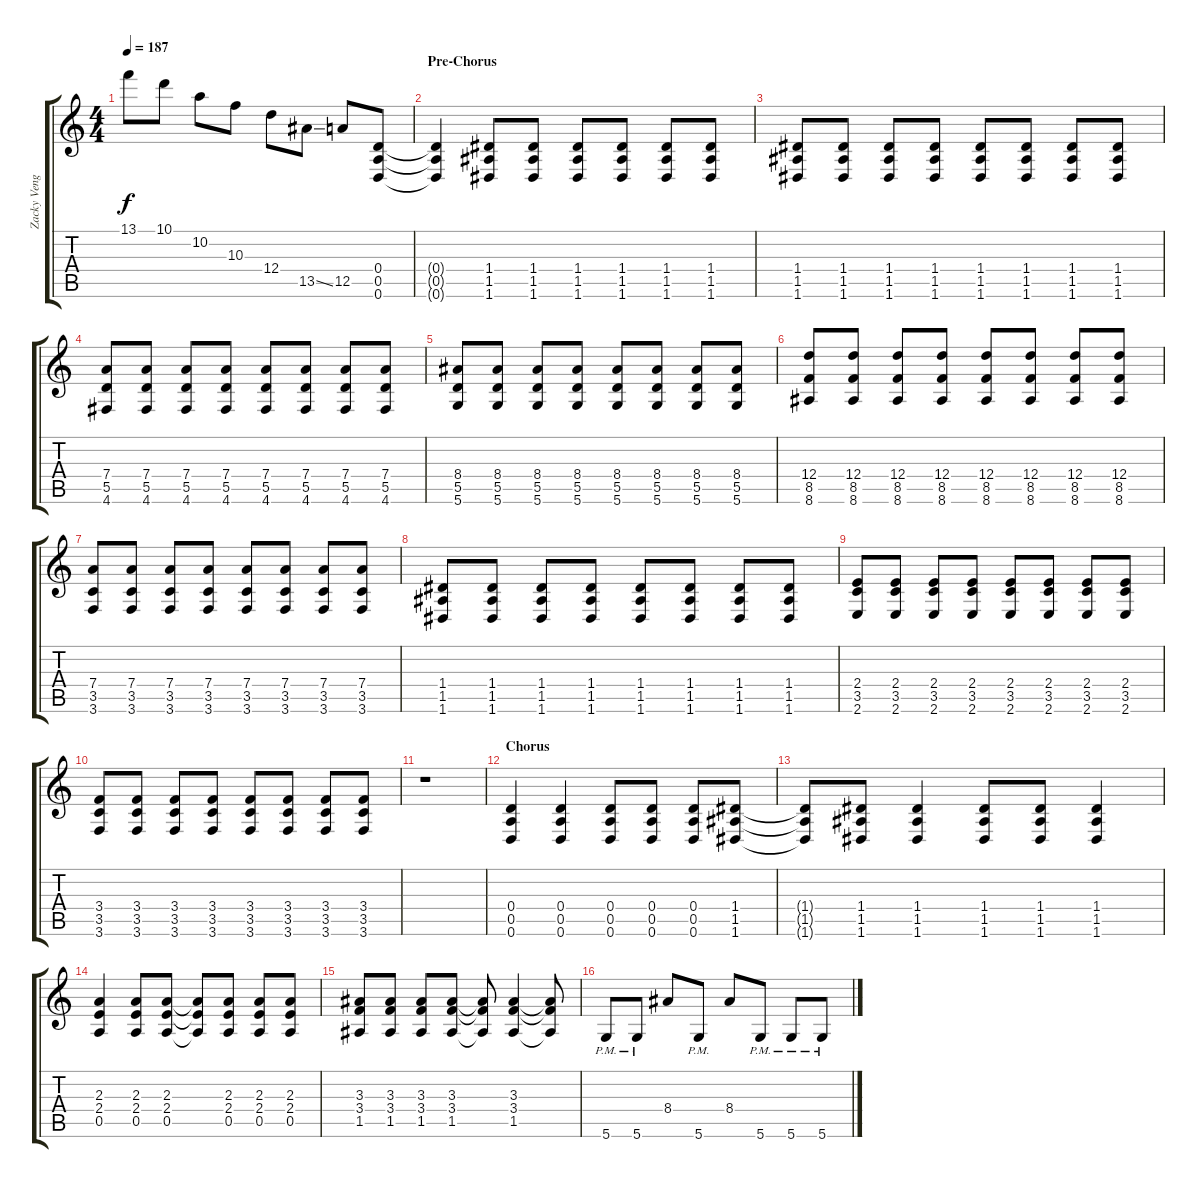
\track ("Zacky Vengeance (Dist. Rhythm)" "Zacky Veng") {instrument distortionguitar}
\staff {score tabs}
\tuning (E4 B3 G3 D3 A2 D2) {hide}
\ts (4 4)
\tempo 187
\clef g2
\ks c
13.1.8{dy f} 10.1.8 10.2.8 10.3.8 12.4.8 13.5{ss}.8 12.5.8 (0.4 0.5 0.6).8 |
\section ("" "Pre-Chorus")
(0.4{t} 0.5{t} 0.6{t}).4 (1.4 1.5 1.6).8 (1.4 1.5 1.6).8 (1.4 1.5 1.6).8 (1.4 1.5 1.6).8 (1.4 1.5 1.6).8 (1.4 1.5 1.6).8 |
(1.4 1.5 1.6).8 (1.4 1.5 1.6).8 (1.4 1.5 1.6).8 (1.4 1.5 1.6).8 (1.4 1.5 1.6).8 (1.4 1.5 1.6).8 (1.4 1.5 1.6).8 (1.4 1.5 1.6).8 |
(7.4 5.5 4.6).8 (7.4 5.5 4.6).8 (7.4 5.5 4.6).8 (7.4 5.5 4.6).8 (7.4 5.5 4.6).8 (7.4 5.5 4.6).8 (7.4 5.5 4.6).8 (7.4 5.5 4.6).8 |
(8.4 5.5 5.6).8 (8.4 5.5 5.6).8 (8.4 5.5 5.6).8 (8.4 5.5 5.6).8 (8.4 5.5 5.6).8 (8.4 5.5 5.6).8 (8.4 5.5 5.6).8 (8.4 5.5 5.6).8 |
(12.4 8.5 8.6).8 (12.4 8.5 8.6).8 (12.4 8.5 8.6).8 (12.4 8.5 8.6).8 (12.4 8.5 8.6).8 (12.4 8.5 8.6).8 (12.4 8.5 8.6).8 (12.4 8.5 8.6).8 |
(7.4 3.5 3.6).8 (7.4 3.5 3.6).8 (7.4 3.5 3.6).8 (7.4 3.5 3.6).8 (7.4 3.5 3.6).8 (7.4 3.5 3.6).8 (7.4 3.5 3.6).8 (7.4 3.5 3.6).8 |
(1.4 1.5 1.6).8 (1.4 1.5 1.6).8 (1.4 1.5 1.6).8 (1.4 1.5 1.6).8 (1.4 1.5 1.6).8 (1.4 1.5 1.6).8 (1.4 1.5 1.6).8 (1.4 1.5 1.6).8 |
(2.4 3.5 2.6).8 (2.4 3.5 2.6).8 (2.4 3.5 2.6).8 (2.4 3.5 2.6).8 (2.4 3.5 2.6).8 (2.4 3.5 2.6).8 (2.4 3.5 2.6).8 (2.4 3.5 2.6).8 |
(3.4 3.5 3.6).8 (3.4 3.5 3.6).8 (3.4 3.5 3.6).8 (3.4 3.5 3.6).8 (3.4 3.5 3.6).8 (3.4 3.5 3.6).8 (3.4 3.5 3.6).8 (3.4 3.5 3.6).8 |
r.1 |
\section ("" "Chorus")
(0.4 0.5 0.6).4 (0.4 0.5 0.6).4 (0.4 0.5 0.6).8 (0.4 0.5 0.6).8 (0.4 0.5 0.6).8 (1.4 1.5 1.6).8 |
(1.4{t} 1.5{t} 1.6{t}).8 (1.4 1.5 1.6).8 (1.4 1.5 1.6).4 (1.4 1.5 1.6).8 (1.4 1.5 1.6).8 (1.4 1.5 1.6).4 |
(2.3 2.4 0.5).4 (2.3 2.4 0.5).8 (2.3 2.4 0.5).8 (2.3{t} 2.4{t} 0.5{t}).8 (2.3 2.4 0.5).8 (2.3 2.4 0.5).8 (2.3 2.4 0.5).8 |
(3.3 3.4 1.5).8 (3.3 3.4 1.5).8 (3.3 3.4 1.5).8 (3.3 3.4 1.5).8 (3.3{t} 3.4{t} 1.5{t}).8 (3.3 3.4 1.5).4 (3.3{t} 3.4{t} 1.5{t}).8 |
5.6{pm}.8 5.6{pm}.8 8.4.8 5.6{pm}.8 8.4.8 5.6{pm}.8 5.6{pm}.8 5.6{pm}.8
